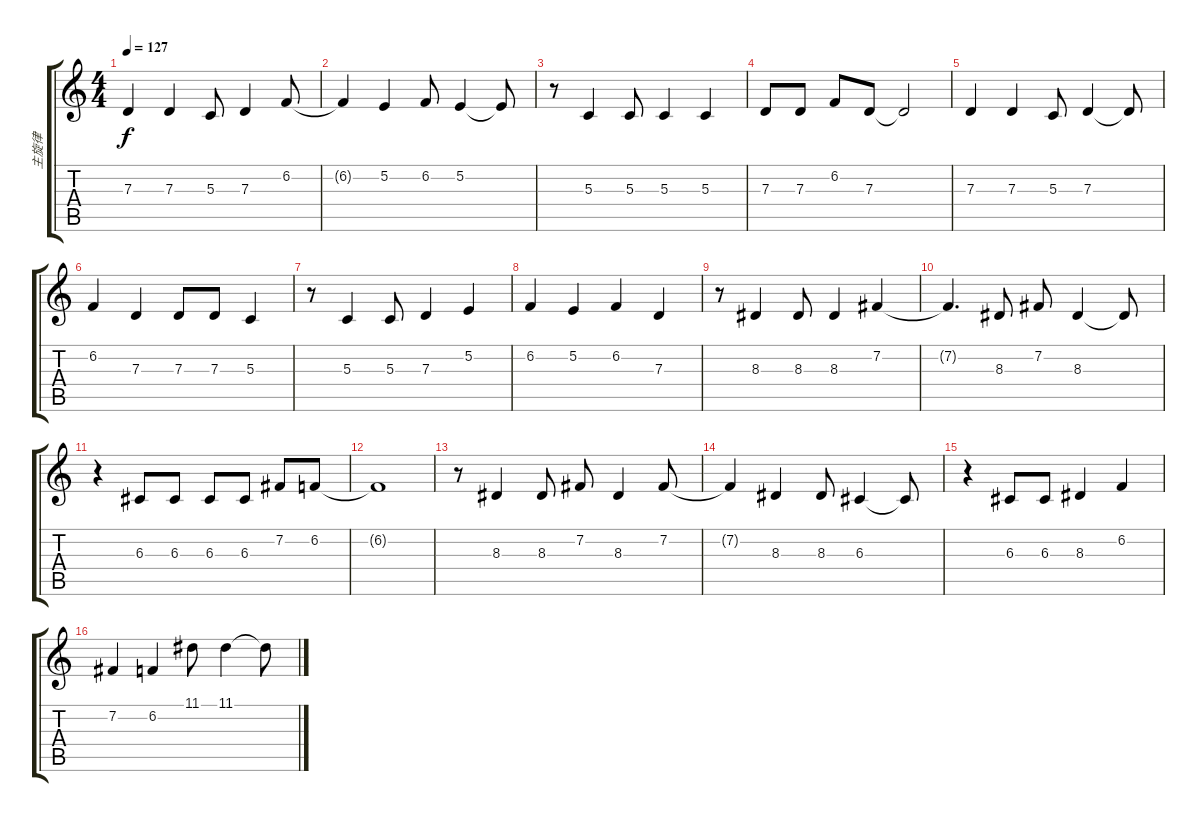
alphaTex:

\track ("主旋律" "主旋律") {instrument lead8bassandlead}
\staff {score tabs}
\tuning (E4 B3 G3 D3 A2 E2) {hide}
\ts (4 4)
\tempo 127
\clef g2
\ks c
7.3.4{dy f} 7.3.4 5.3.8 7.3.4 6.2.8 |
6.2{t}.4 5.2.4 6.2.8 5.2.4 5.2{t}.8 |
r.8 5.3.4 5.3.8 5.3.4 5.3.4 |
7.3.8 7.3.8 6.2.8 7.3.8 7.3{t}.2 |
7.3.4 7.3.4 5.3.8 7.3.4 7.3{t}.8 |
6.2.4 7.3.4 7.3.8 7.3.8 5.3.4 |
r.8 5.3.4 5.3.8 7.3.4 5.2.4 |
6.2.4 5.2.4 6.2.4 7.3.4 |
r.8 8.3.4 8.3.8 8.3.4 7.2.4 |
7.2{t}.4{d} 8.3.8 7.2.8 8.3.4 8.3{t}.8 |
r.4 6.3.8 6.3.8 6.3.8 6.3.8 7.2.8 6.2.8 |
6.2{t}.1 |
r.8 8.3.4 8.3.8 7.2.8 8.3.4 7.2.8 |
7.2{t}.4 8.3.4 8.3.8 6.3.4 6.3{t}.8 |
r.4 6.3.8 6.3.8 8.3.4 6.2.4 |
7.2.4 6.2.4 11.1.8 11.1.4 11.1{t}.8
